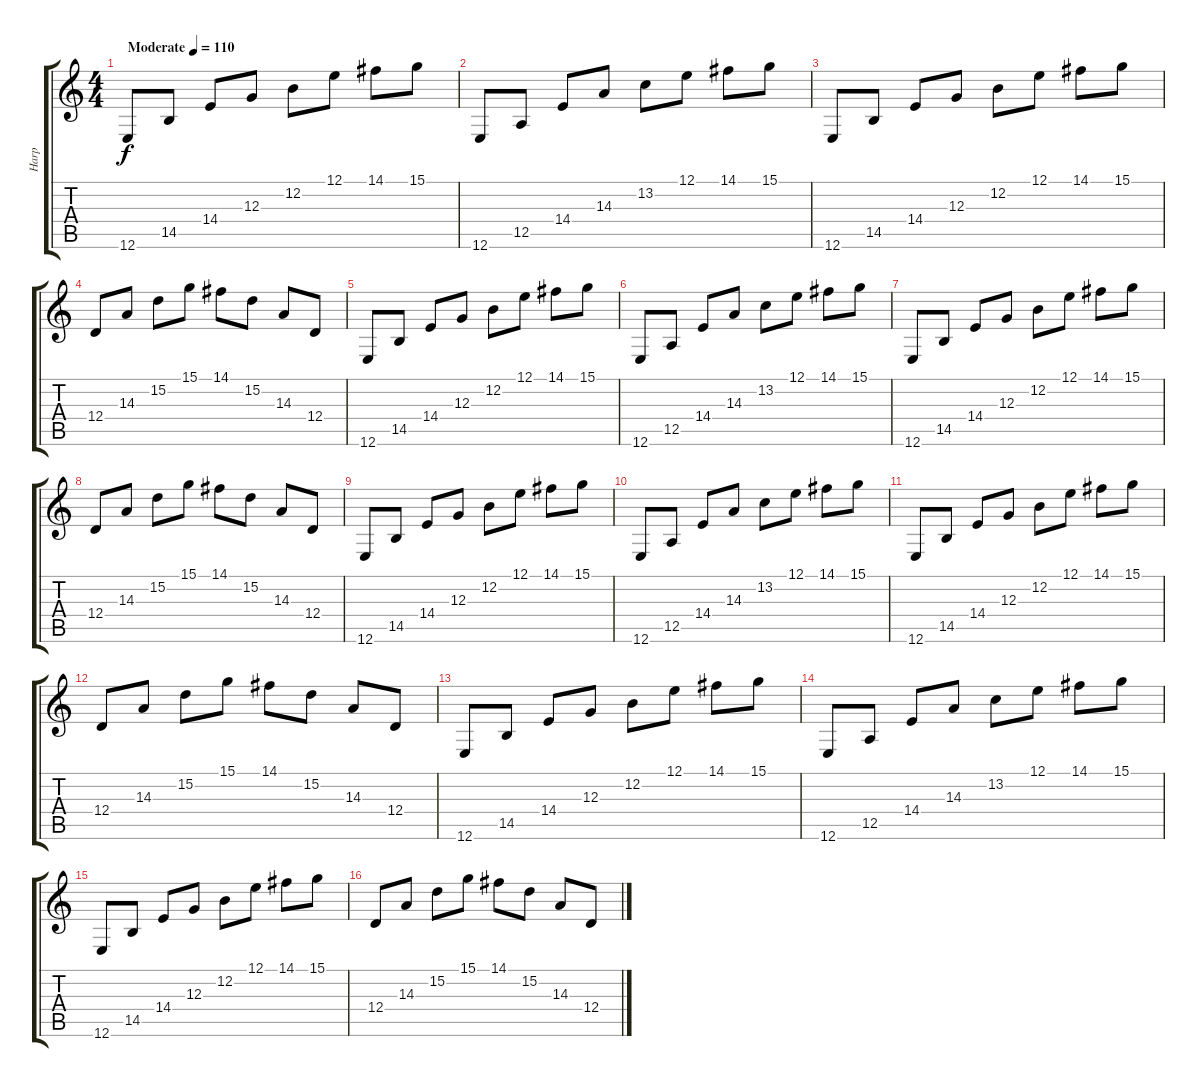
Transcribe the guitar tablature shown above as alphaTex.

\track ("Harp" "Harp") {instrument orchestralharp}
\staff {score tabs}
\tuning (E4 B3 G3 D3 A2 E2) {hide}
\ts (4 4)
\tempo (110 "Moderate")
\clef g2
\ks c
12.6.8{dy f instrument orchestralharp} 14.5.8 14.4.8 12.3.8 12.2.8 12.1.8 14.1.8 15.1.8 |
12.6.8 12.5.8 14.4.8 14.3.8 13.2.8 12.1.8 14.1.8 15.1.8 |
12.6.8 14.5.8 14.4.8 12.3.8 12.2.8 12.1.8 14.1.8 15.1.8 |
12.4.8 14.3.8 15.2.8 15.1.8 14.1.8 15.2.8 14.3.8 12.4.8 |
12.6.8 14.5.8 14.4.8 12.3.8 12.2.8 12.1.8 14.1.8 15.1.8 |
12.6.8 12.5.8 14.4.8 14.3.8 13.2.8 12.1.8 14.1.8 15.1.8 |
12.6.8 14.5.8 14.4.8 12.3.8 12.2.8 12.1.8 14.1.8 15.1.8 |
12.4.8 14.3.8 15.2.8 15.1.8 14.1.8 15.2.8 14.3.8 12.4.8 |
12.6.8 14.5.8 14.4.8 12.3.8 12.2.8 12.1.8 14.1.8 15.1.8 |
12.6.8 12.5.8 14.4.8 14.3.8 13.2.8 12.1.8 14.1.8 15.1.8 |
12.6.8 14.5.8 14.4.8 12.3.8 12.2.8 12.1.8 14.1.8 15.1.8 |
12.4.8 14.3.8 15.2.8 15.1.8 14.1.8 15.2.8 14.3.8 12.4.8 |
12.6.8 14.5.8 14.4.8 12.3.8 12.2.8 12.1.8 14.1.8 15.1.8 |
12.6.8 12.5.8 14.4.8 14.3.8 13.2.8 12.1.8 14.1.8 15.1.8 |
12.6.8 14.5.8 14.4.8 12.3.8 12.2.8 12.1.8 14.1.8 15.1.8 |
12.4.8 14.3.8 15.2.8 15.1.8 14.1.8 15.2.8 14.3.8 12.4.8
